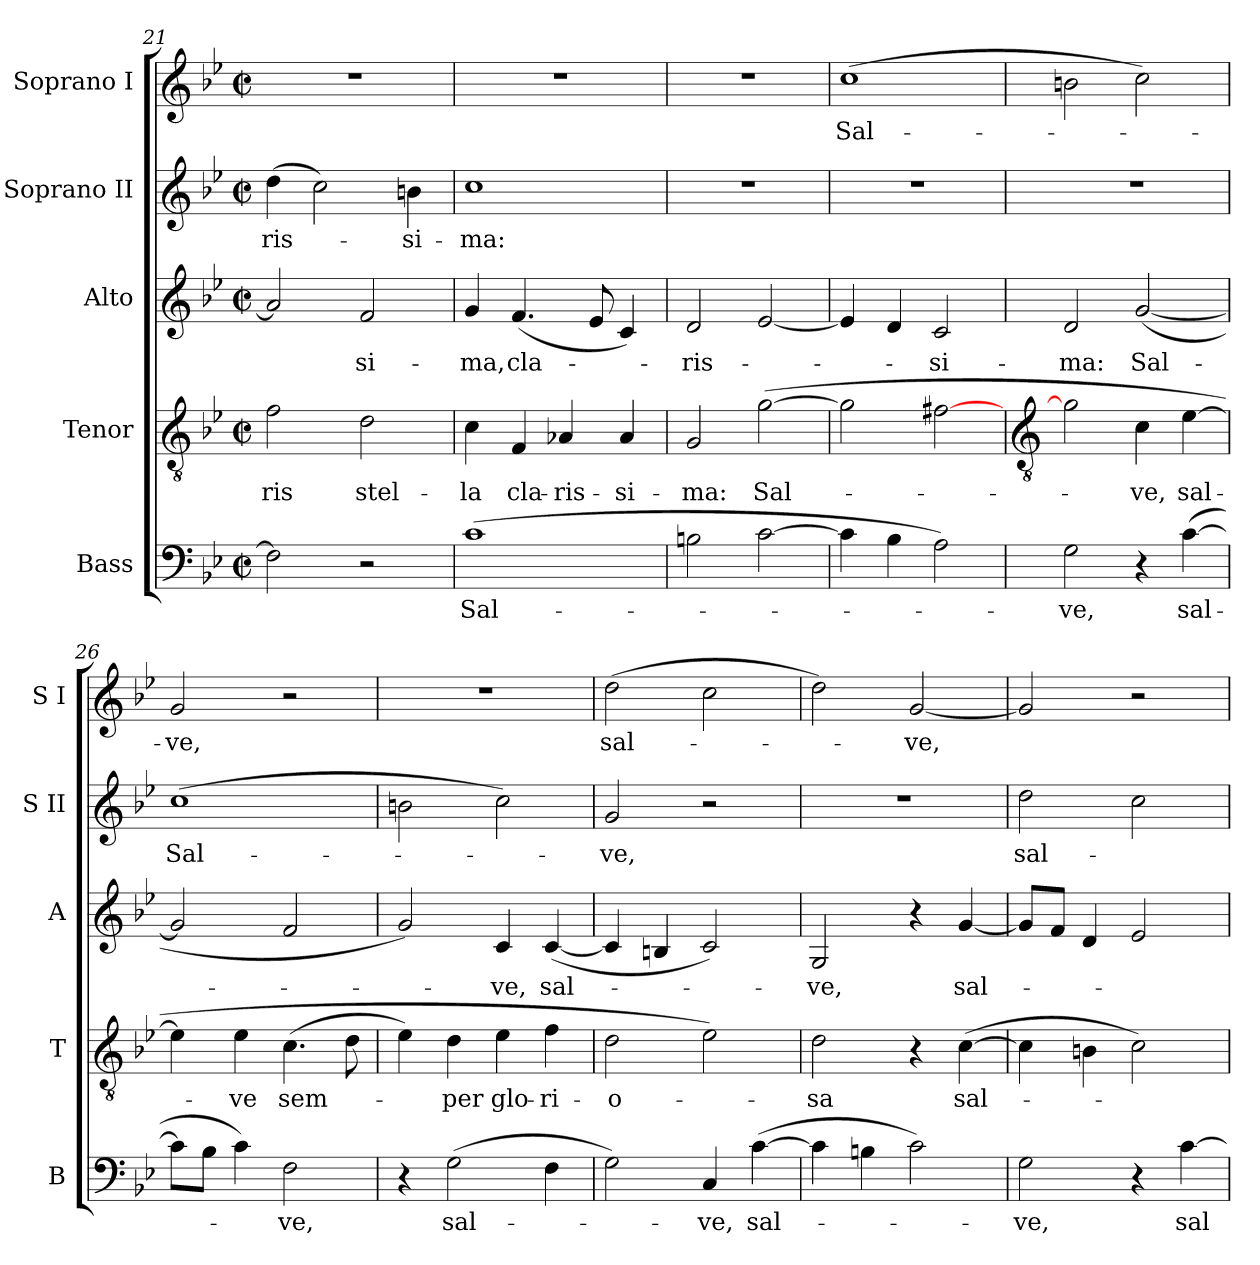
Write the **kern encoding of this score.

**kern	**text	**kern	**text	**kern	**text	**kern	**text	**kern	**text
*part5	*part5	*part4	*part4	*part3	*part3	*part2	*part2	*part1	*part1
*staff5	*staff5	*staff4	*staff4	*staff3	*staff3	*staff2	*staff2	*staff1	*staff1
*I"Bass	*	*I"Tenor	*	*I"Alto	*	*I"Soprano II	*	*I"Soprano I	*
*I'B	*	*I'T	*	*I'A	*	*I'S II	*	*I'S I	*
*clefF4	*	*clefGv2	*	*clefG2	*	*clefG2	*	*clefG2	*
*k[b-e-]	*	*k[b-e-]	*	*k[b-e-]	*	*k[b-e-]	*	*k[b-e-]	*
*B-:	*	*B-:	*	*B-:	*	*B-:	*	*B-:	*
*M2/2	*	*M2/2	*	*M2/2	*	*M2/2	*	*M2/2	*
*met(c|)	*	*met(c|)	*	*met(c|)	*	*met(c|)	*	*met(c|)	*
=21	=21	=21	=21	=21	=21	=21	=21	=21	=21
!	!	!	!LO:LY:b	!	!	!	!LO:LY:b	!	!
2F]	.	2f	-ris	2a-]	.	(>4dd	-ris-	1r	.
.	.	.	.	.	.	2cc)	.	.	.
!	!	!	!LO:LY:b	!	!LO:LY:b	!	!	!	!
2r	.	2d	stel-	2f	si-	.	.	.	.
!	!	!	!	!	!	!	!LO:LY:b	!	!
.	.	.	.	.	.	4bn	si-	.	.
=22	=22	=22	=22	=22	=22	=22	=22	=22	=22
!	!LO:LY:b	!	!LO:LY:b	!	!LO:LY:b	!	!LO:LY:b	!	!
(>1c	Sal-	4c	-la	4g	-ma,	1cc	-ma:	1r	.
!	!	!	!LO:LY:b	!	!LO:LY:b	!	!	!	!
.	.	4F	cla-	(<4.f	cla-	.	.	.	.
!	!	!	!LO:LY:b	!	!	!	!	!	!
.	.	4A-X	-ris-	.	.	.	.	.	.
.	.	.	.	8e-	.	.	.	.	.
!	!	!	!LO:LY:b	!	!	!	!	!	!
.	.	4A-	-si-	4c)	.	.	.	.	.
=23	=23	=23	=23	=23	=23	=23	=23	=23	=23
!	!	!	!LO:LY:b	!	!LO:LY:b	!	!	!	!
2Bn	.	2G	-ma:	2d	ris-	1r	.	1r	.
!	!	!	!LO:LY:b	!	!	!	!	!	!
[2c	.	(>[2g	Sal-	[2e-	.	.	.	.	.
=24	=24	=24	=24	=24	=24	=24	=24	=24	=24
!	!	!	!	!	!	!	!	!	!LO:LY:b
4c]	.	2g]	.	4e-]	.	1r	.	(>1cc	Sal-
4B-	.	.	.	4d	.	.	.	.	.
!	!	!	!	!	!LO:LY:b	!	!	!	!
2A)	.	[2f#X	.	2c	si-	.	.	.	.
!!LO:LB:g=z
=25	=25	=25	=25	=25	=25	=25	=25	=25	=25
*	*	*clefGv2	*	*	*	*	*	*	*
!	!LO:LY:b	!	!	!	!LO:LY:b	!	!	!	!
2G	ve,	2g]	.	2d	-ma:	1r	.	2bn	.
!	!	!	!LO:LY:b	!	!LO:LY:b	!	!	!	!
4r	.	4c	ve,	(<[2g	Sal-	.	.	2cc)	.
!	!LO:LY:b	!	!LO:LY:b	!	!	!	!	!	!
(>[4c	sal-	[4e-	sal-	.	.	.	.	.	.
=26	=26	=26	=26	=26	=26	=26	=26	=26	=26
!	!	!	!	!	!	!	!LO:LY:b	!	!LO:LY:b
8cL]	.	4e-]	.	2g]	.	(>1cc	Sal-	2g	ve,
8B-J	.	.	.	.	.	.	.	.	.
!	!	!	!LO:LY:b	!	!	!	!	!	!
4c)	.	4e-	ve	.	.	.	.	.	.
!	!LO:LY:b	!	!LO:LY:b	!	!	!	!	!	!
2F	ve,	(>4.c	sem-	2f	.	.	.	2r	.
.	.	8d	.	.	.	.	.	.	.
=27	=27	=27	=27	=27	=27	=27	=27	=27	=27
4r	.	4e-)	.	2g)	.	2bn	.	1r	.
!	!LO:LY:b	!	!LO:LY:b	!	!	!	!	!	!
(>2G	sal-	4d	per	.	.	.	.	.	.
!	!	!	!LO:LY:b	!	!LO:LY:b	!	!	!	!
.	.	4e-	glo-	4c	ve,	2cc)	.	.	.
!	!	!	!LO:LY:b	!	!LO:LY:b	!	!	!	!
4F	.	4f	-ri-	(<[4c	sal-	.	.	.	.
=28	=28	=28	=28	=28	=28	=28	=28	=28	=28
!	!	!	!LO:LY:b	!	!	!	!LO:LY:b	!	!LO:LY:b
2G)	.	2d	-o-	4c]	.	2g	ve,	(>2dd	sal-
.	.	.	.	4Bn	.	.	.	.	.
!	!LO:LY:b	!	!	!	!	!	!	!	!
4C	ve,	2e-)	.	2c)	.	2r	.	2cc	.
!	!LO:LY:b	!	!	!	!	!	!	!	!
(>[4c	sal-	.	.	.	.	.	.	.	.
=29	=29	=29	=29	=29	=29	=29	=29	=29	=29
!	!	!	!LO:LY:b	!	!LO:LY:b	!	!	!	!
4c]	.	2d	sa	2G	ve,	1r	.	2dd)	.
4Bn	.	.	.	.	.	.	.	.	.
!	!	!	!	!	!	!	!	!	!LO:LY:b
2c)	.	4r	.	4r	.	.	.	[2g	ve,
!	!	!	!LO:LY:b	!	!LO:LY:b	!	!	!	!
.	.	(>[4c	sal-	[4g	sal-	.	.	.	.
=30	=30	=30	=30	=30	=30	=30	=30	=30	=30
!	!LO:LY:b	!	!	!	!	!	!LO:LY:b	!	!
2G	ve,	4c]	.	8gL]	.	2dd	sal-	2g]	.
.	.	.	.	8fJ	.	.	.	.	.
.	.	4Bn	.	4d	.	.	.	.	.
4r	.	2c)	.	2e-	.	2cc	.	2r	.
!	!LO:LY:b	!	!	!	!	!	!	!	!
[4c	sal-	.	.	.	.	.	.	.	.
=	=	=	=	=	=	=	=	=	=
*-	*-	*-	*-	*-	*-	*-	*-	*-	*-
